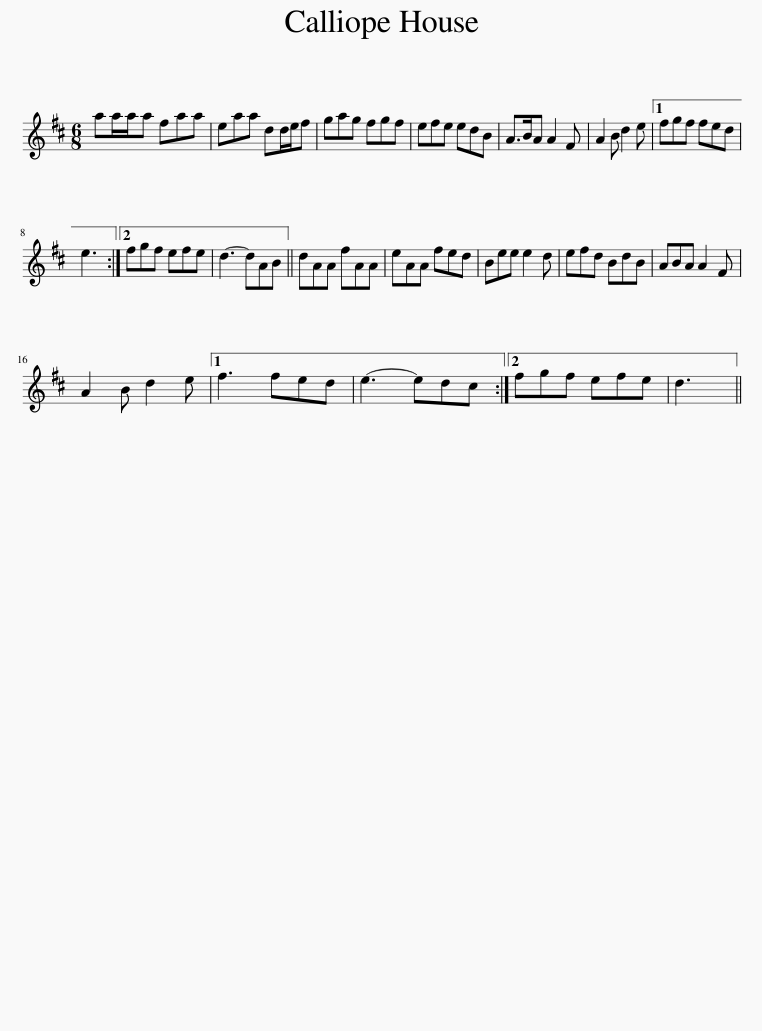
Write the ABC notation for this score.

X:1
L:1/8
M:6/8
I:linebreak $
K:D
V:1 treble
V:1
 aa/a/a faa | eaa dd/e/f | gag fgf | efe edB | A>BA A2 F | %5
 A2 B d2 e |1 fgf fed |$ e3 :|2 fgf efe | d3- dAB || %10
 dAA fAA | eAA fed | Bee e2 d | efd BdB | ABA A2 F |$ %15
 A2 B d2 e |1 f3 fed | e3- edc :|2 fgf efe | d3 || %20
